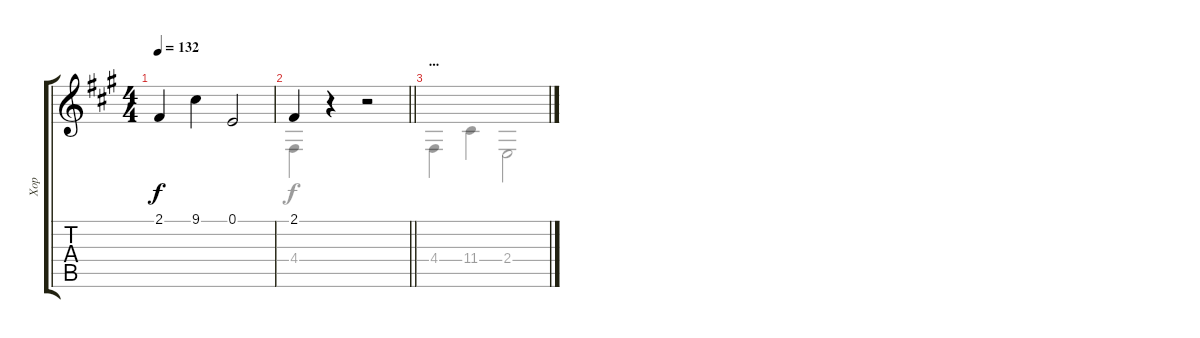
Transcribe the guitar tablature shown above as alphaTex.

\track ("Хор" "Хор") {instrument choiraahs}
\staff {score tabs}
\tuning (E4 B3 G3 D3 A2 E2) {hide}
\voice
\ts (4 4)
\tempo 132
\clef g2
\ks a
2.1.4{dy f} 9.1.4 0.1.2 |
\barLineRight lightlight
2.1.4 r.4 r.2 |
\section ("" "...")
\voice
\clef g2
\ottava regular
\simile none
\ks a
4.4.4{dy f} 11.4.4 2.4.2 |
\barLineRight lightlight
4.4.4 r.4 r.2 |
